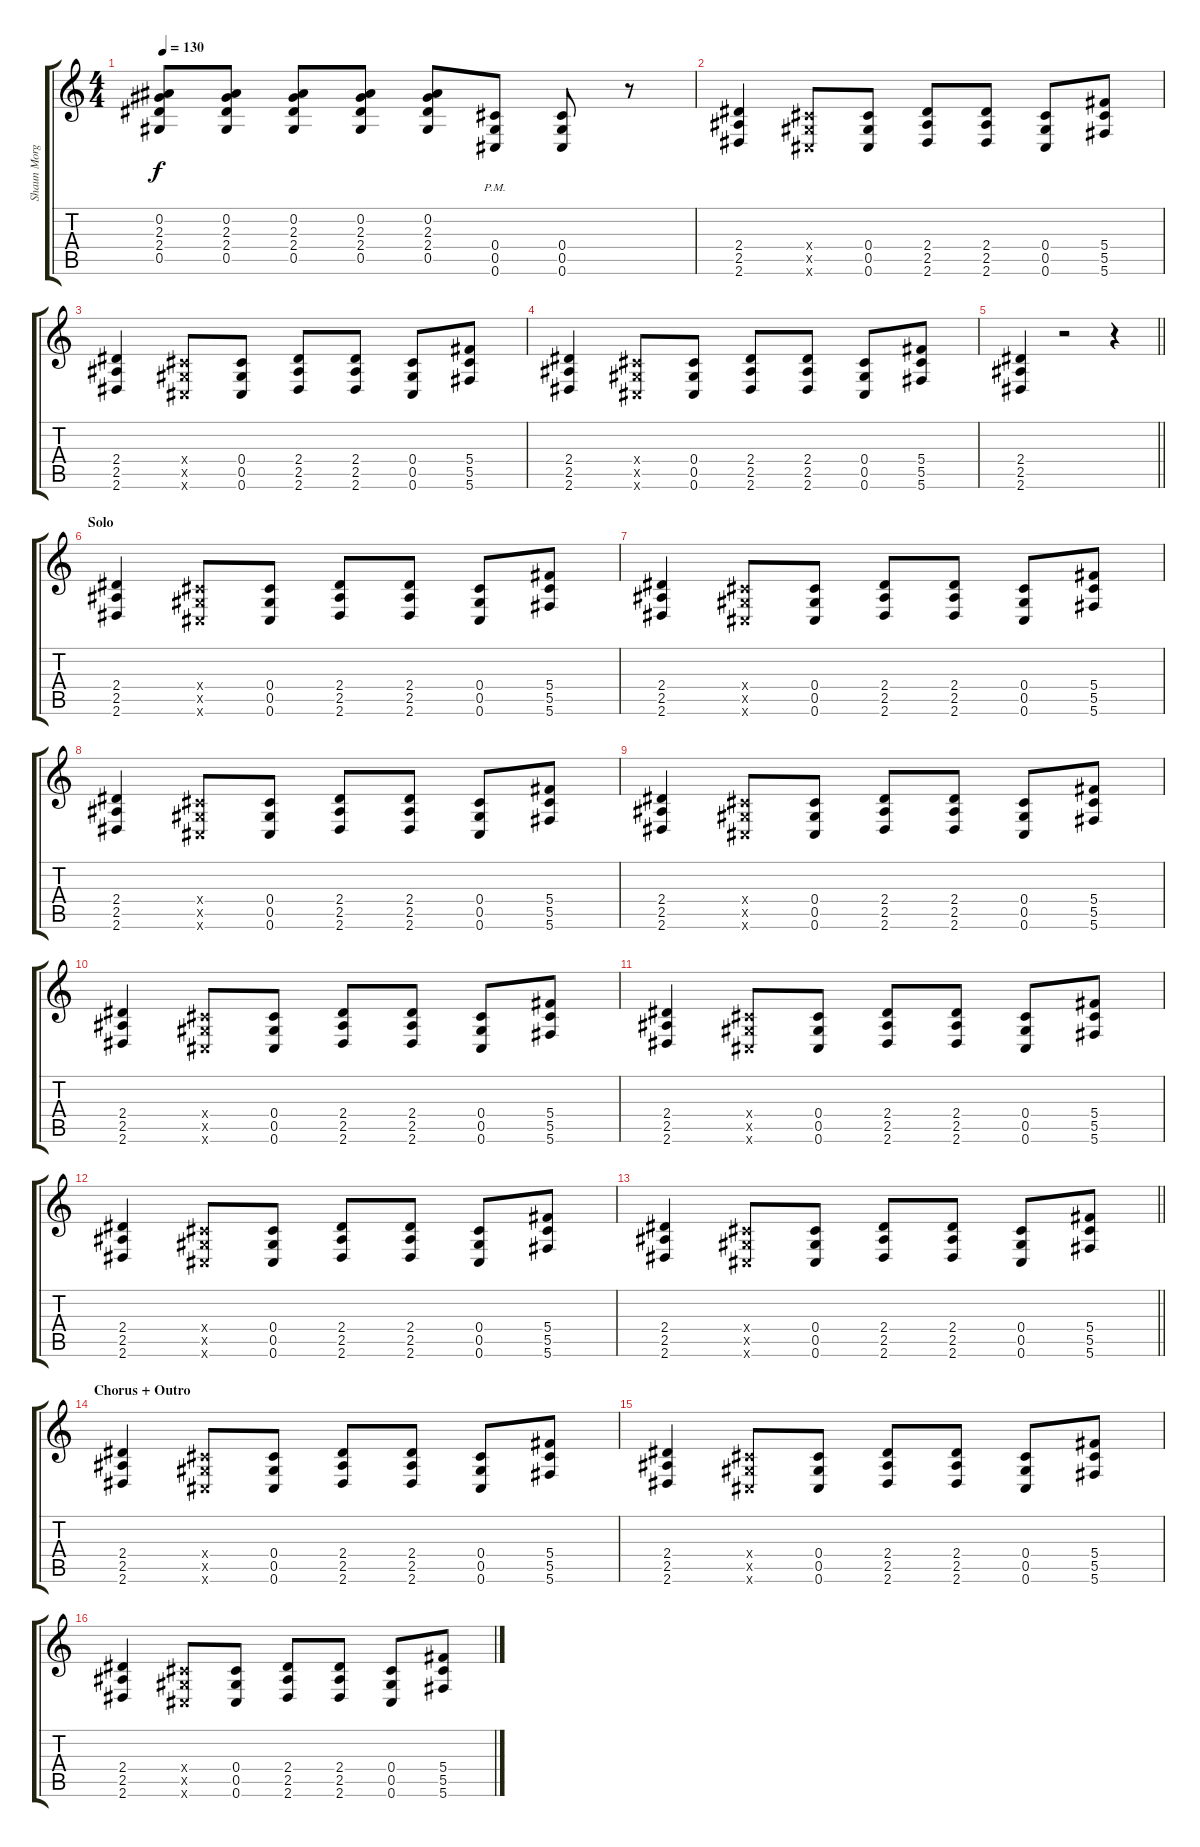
\track ("Shaun Morgan" "Shaun Morg") {instrument overdrivenguitar}
\staff {score tabs}
\tuning (Eb4 Bb3 Gb3 Db3 Ab2 Db2) {hide}
\ts (4 4)
\tempo 130
\clef g2
\ks c
(0.2 2.3 2.4 0.5).8{dy f} (0.2 2.3 2.4 0.5).8 (0.2 2.3 2.4 0.5).8 (0.2 2.3 2.4 0.5).8 (0.2 2.3 2.4 0.5).8 (0.4{pm} 0.5{pm} 0.6{pm}).8 (0.4 0.5 0.6).8 r.8 |
(2.4 2.5 2.6).4{instrument distortionguitar} (0.4{x} 0.5{x} 0.6{x}).8 (0.4 0.5 0.6).8 (2.4 2.5 2.6).8 (2.4 2.5 2.6).8 (0.4 0.5 0.6).8 (5.4 5.5 5.6).8 |
(2.4 2.5 2.6).4 (0.4{x} 0.5{x} 0.6{x}).8 (0.4 0.5 0.6).8 (2.4 2.5 2.6).8 (2.4 2.5 2.6).8 (0.4 0.5 0.6).8 (5.4 5.5 5.6).8 |
(2.4 2.5 2.6).4 (0.4{x} 0.5{x} 0.6{x}).8 (0.4 0.5 0.6).8 (2.4 2.5 2.6).8 (2.4 2.5 2.6).8 (0.4 0.5 0.6).8 (5.4 5.5 5.6).8 |
\barLineRight lightlight
(2.4 2.5 2.6).4 r.2 r.4 |
\section ("" "Solo")
(2.4 2.5 2.6).4{instrument overdrivenguitar} (0.4{x} 0.5{x} 0.6{x}).8 (0.4 0.5 0.6).8 (2.4 2.5 2.6).8 (2.4 2.5 2.6).8 (0.4 0.5 0.6).8 (5.4 5.5 5.6).8 |
(2.4 2.5 2.6).4 (0.4{x} 0.5{x} 0.6{x}).8 (0.4 0.5 0.6).8 (2.4 2.5 2.6).8 (2.4 2.5 2.6).8 (0.4 0.5 0.6).8 (5.4 5.5 5.6).8 |
(2.4 2.5 2.6).4 (0.4{x} 0.5{x} 0.6{x}).8 (0.4 0.5 0.6).8 (2.4 2.5 2.6).8 (2.4 2.5 2.6).8 (0.4 0.5 0.6).8 (5.4 5.5 5.6).8 |
(2.4 2.5 2.6).4 (0.4{x} 0.5{x} 0.6{x}).8 (0.4 0.5 0.6).8 (2.4 2.5 2.6).8 (2.4 2.5 2.6).8 (0.4 0.5 0.6).8 (5.4 5.5 5.6).8 |
(2.4 2.5 2.6).4 (0.4{x} 0.5{x} 0.6{x}).8 (0.4 0.5 0.6).8 (2.4 2.5 2.6).8 (2.4 2.5 2.6).8 (0.4 0.5 0.6).8 (5.4 5.5 5.6).8 |
(2.4 2.5 2.6).4 (0.4{x} 0.5{x} 0.6{x}).8 (0.4 0.5 0.6).8 (2.4 2.5 2.6).8 (2.4 2.5 2.6).8 (0.4 0.5 0.6).8 (5.4 5.5 5.6).8 |
(2.4 2.5 2.6).4 (0.4{x} 0.5{x} 0.6{x}).8 (0.4 0.5 0.6).8 (2.4 2.5 2.6).8 (2.4 2.5 2.6).8 (0.4 0.5 0.6).8 (5.4 5.5 5.6).8 |
\barLineRight lightlight
(2.4 2.5 2.6).4 (0.4{x} 0.5{x} 0.6{x}).8 (0.4 0.5 0.6).8 (2.4 2.5 2.6).8 (2.4 2.5 2.6).8 (0.4 0.5 0.6).8 (5.4 5.5 5.6).8 |
\section ("" "Chorus + Outro")
(2.4 2.5 2.6).4 (0.4{x} 0.5{x} 0.6{x}).8 (0.4 0.5 0.6).8 (2.4 2.5 2.6).8 (2.4 2.5 2.6).8 (0.4 0.5 0.6).8 (5.4 5.5 5.6).8 |
(2.4 2.5 2.6).4 (0.4{x} 0.5{x} 0.6{x}).8 (0.4 0.5 0.6).8 (2.4 2.5 2.6).8 (2.4 2.5 2.6).8 (0.4 0.5 0.6).8 (5.4 5.5 5.6).8 |
(2.4 2.5 2.6).4 (0.4{x} 0.5{x} 0.6{x}).8 (0.4 0.5 0.6).8 (2.4 2.5 2.6).8 (2.4 2.5 2.6).8 (0.4 0.5 0.6).8 (5.4 5.5 5.6).8
